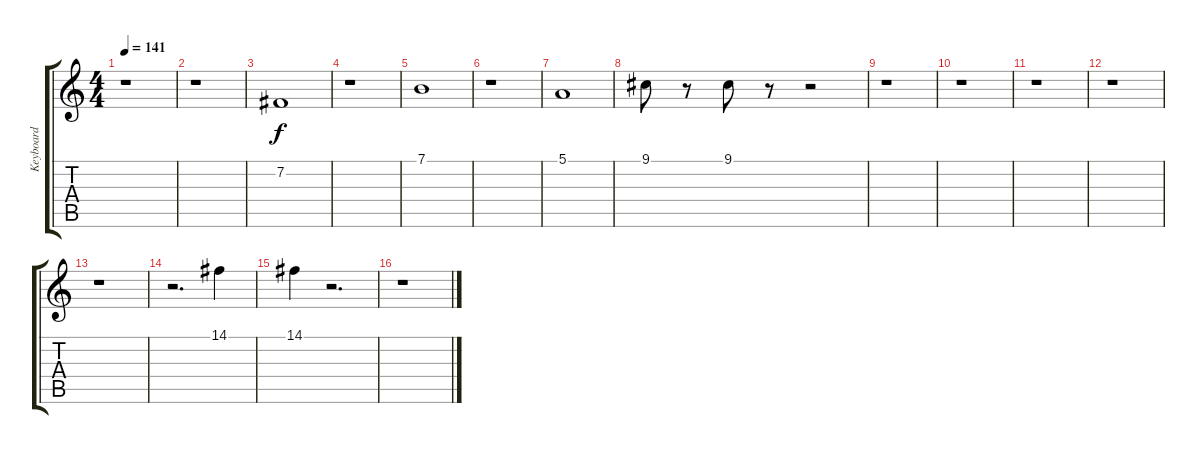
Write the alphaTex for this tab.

\track ("Keyboard" "Keyboard") {instrument fx5brightness}
\staff {score tabs}
\tuning (E4 B3 G3 D3 A2 E2) {hide}
\ts (4 4)
\tempo 141
\clef g2
\ks c
r.1{dy f instrument fx5brightness} |
r.1 |
7.2.1 |
r.1 |
7.1.1 |
r.1 |
5.1.1 |
9.1.8 r.8 9.1.8 r.8 r.2 |
r.1 |
r.1 |
r.1 |
r.1 |
r.1 |
r.2{d} 14.1.4 |
14.1.4 r.2{d} |
r.1
